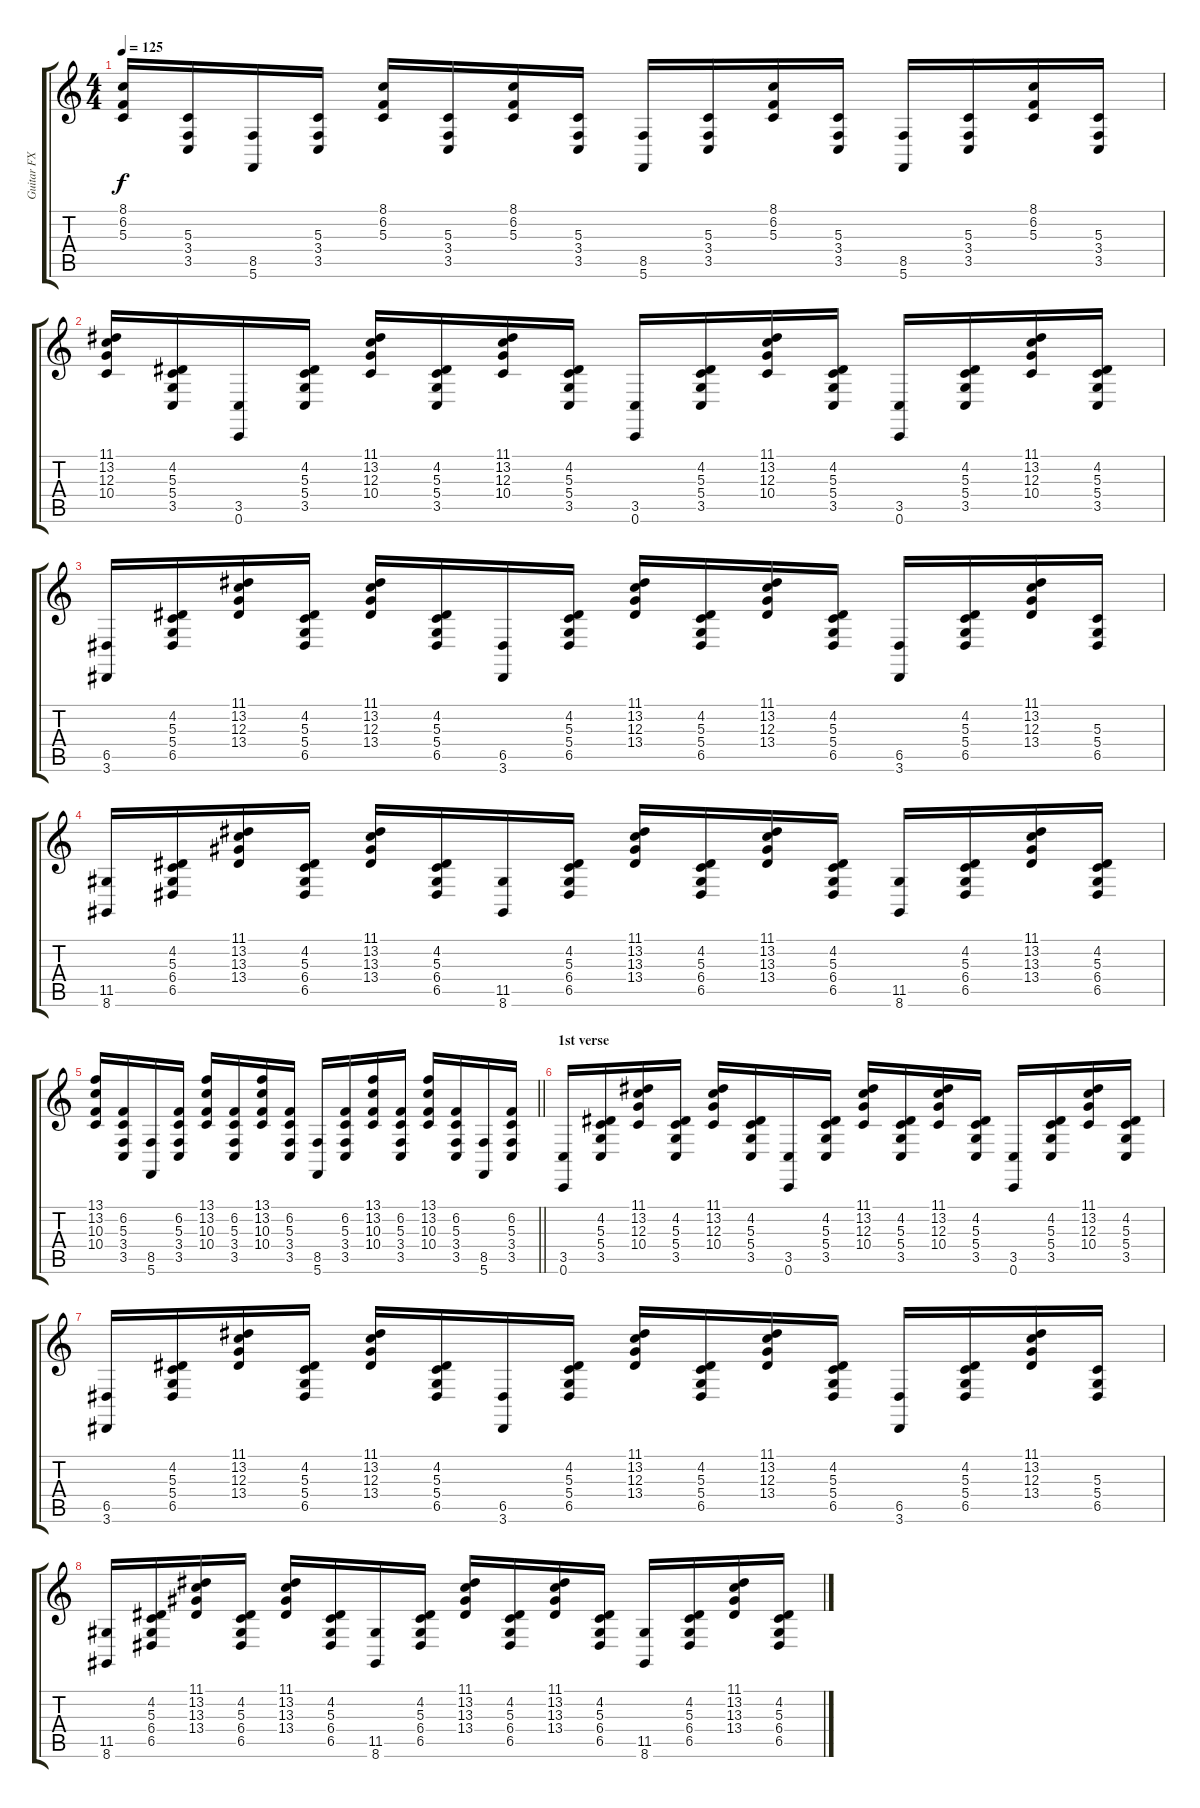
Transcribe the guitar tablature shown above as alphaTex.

\track ("Guitar FX" "Guitar FX") {instrument lead8bassandlead}
\staff {score tabs}
\tuning (E4 B3 G3 D3 A2 C2) {hide}
\ts (4 4)
\tempo 125
\clef g2
\ks c
(8.1 6.2 5.3).16{dy f} (5.3 3.4 3.5).16 (8.5 5.6).16 (5.3 3.4 3.5).16 (8.1 6.2 5.3).16 (5.3 3.4 3.5).16 (8.1 6.2 5.3).16 (5.3 3.4 3.5).16 (8.5 5.6).16 (5.3 3.4 3.5).16 (8.1 6.2 5.3).16 (5.3 3.4 3.5).16 (8.5 5.6).16 (5.3 3.4 3.5).16 (8.1 6.2 5.3).16 (5.3 3.4 3.5).16 |
(11.1 13.2 12.3 10.4).16 (4.2 5.3 5.4 3.5).16 (3.5 0.6).16 (4.2 5.3 5.4 3.5).16 (11.1 13.2 12.3 10.4).16 (4.2 5.3 5.4 3.5).16 (11.1 13.2 12.3 10.4).16 (4.2 5.3 5.4 3.5).16 (3.5 0.6).16 (4.2 5.3 5.4 3.5).16 (11.1 13.2 12.3 10.4).16 (4.2 5.3 5.4 3.5).16 (3.5 0.6).16 (4.2 5.3 5.4 3.5).16 (11.1 13.2 12.3 10.4).16 (4.2 5.3 5.4 3.5).16 |
(6.5 3.6).16 (4.2 5.3 5.4 6.5).16 (11.1 13.2 12.3 13.4).16 (4.2 5.3 5.4 6.5).16 (11.1 13.2 12.3 13.4).16 (4.2 5.3 5.4 6.5).16 (6.5 3.6).16 (4.2 5.3 5.4 6.5).16 (11.1 13.2 12.3 13.4).16 (4.2 5.3 5.4 6.5).16 (11.1 13.2 12.3 13.4).16 (4.2 5.3 5.4 6.5).16 (6.5 3.6).16 (4.2 5.3 5.4 6.5).16 (11.1 13.2 12.3 13.4).16 (5.3 5.4 6.5).16 |
(11.5 8.6).16 (4.2 5.3 6.4 6.5).16 (11.1 13.2 13.3 13.4).16 (4.2 5.3 6.4 6.5).16 (11.1 13.2 13.3 13.4).16 (4.2 5.3 6.4 6.5).16 (11.5 8.6).16 (4.2 5.3 6.4 6.5).16 (11.1 13.2 13.3 13.4).16 (4.2 5.3 6.4 6.5).16 (11.1 13.2 13.3 13.4).16 (4.2 5.3 6.4 6.5).16 (11.5 8.6).16 (4.2 5.3 6.4 6.5).16 (11.1 13.2 13.3 13.4).16 (4.2 5.3 6.4 6.5).16 |
\barLineRight lightlight
(13.1 13.2 10.3 10.4).16 (6.2 5.3 3.4 3.5).16 (8.5 5.6).16 (6.2 5.3 3.4 3.5).16 (13.1 13.2 10.3 10.4).16 (6.2 5.3 3.4 3.5).16 (13.1 13.2 10.3 10.4).16 (6.2 5.3 3.4 3.5).16 (8.5 5.6).16 (6.2 5.3 3.4 3.5).16 (13.1 13.2 10.3 10.4).16 (6.2 5.3 3.4 3.5).16 (13.1 13.2 10.3 10.4).16 (6.2 5.3 3.4 3.5).16 (8.5 5.6).16 (6.2 5.3 3.4 3.5).16 |
\section ("" "1st verse")
(3.5 0.6).16 (4.2 5.3 5.4 3.5).16 (11.1 13.2 12.3 10.4).16 (4.2 5.3 5.4 3.5).16 (11.1 13.2 12.3 10.4).16 (4.2 5.3 5.4 3.5).16 (3.5 0.6).16 (4.2 5.3 5.4 3.5).16 (11.1 13.2 12.3 10.4).16 (4.2 5.3 5.4 3.5).16 (11.1 13.2 12.3 10.4).16 (4.2 5.3 5.4 3.5).16 (3.5 0.6).16 (4.2 5.3 5.4 3.5).16 (11.1 13.2 12.3 10.4).16 (4.2 5.3 5.4 3.5).16 |
(6.5 3.6).16 (4.2 5.3 5.4 6.5).16 (11.1 13.2 12.3 13.4).16 (4.2 5.3 5.4 6.5).16 (11.1 13.2 12.3 13.4).16 (4.2 5.3 5.4 6.5).16 (6.5 3.6).16 (4.2 5.3 5.4 6.5).16 (11.1 13.2 12.3 13.4).16 (4.2 5.3 5.4 6.5).16 (11.1 13.2 12.3 13.4).16 (4.2 5.3 5.4 6.5).16 (6.5 3.6).16 (4.2 5.3 5.4 6.5).16 (11.1 13.2 12.3 13.4).16 (5.3 5.4 6.5).16 |
(11.5 8.6).16 (4.2 5.3 6.4 6.5).16 (11.1 13.2 13.3 13.4).16 (4.2 5.3 6.4 6.5).16 (11.1 13.2 13.3 13.4).16 (4.2 5.3 6.4 6.5).16 (11.5 8.6).16 (4.2 5.3 6.4 6.5).16 (11.1 13.2 13.3 13.4).16 (4.2 5.3 6.4 6.5).16 (11.1 13.2 13.3 13.4).16 (4.2 5.3 6.4 6.5).16 (11.5 8.6).16 (4.2 5.3 6.4 6.5).16 (11.1 13.2 13.3 13.4).16 (4.2 5.3 6.4 6.5).16
